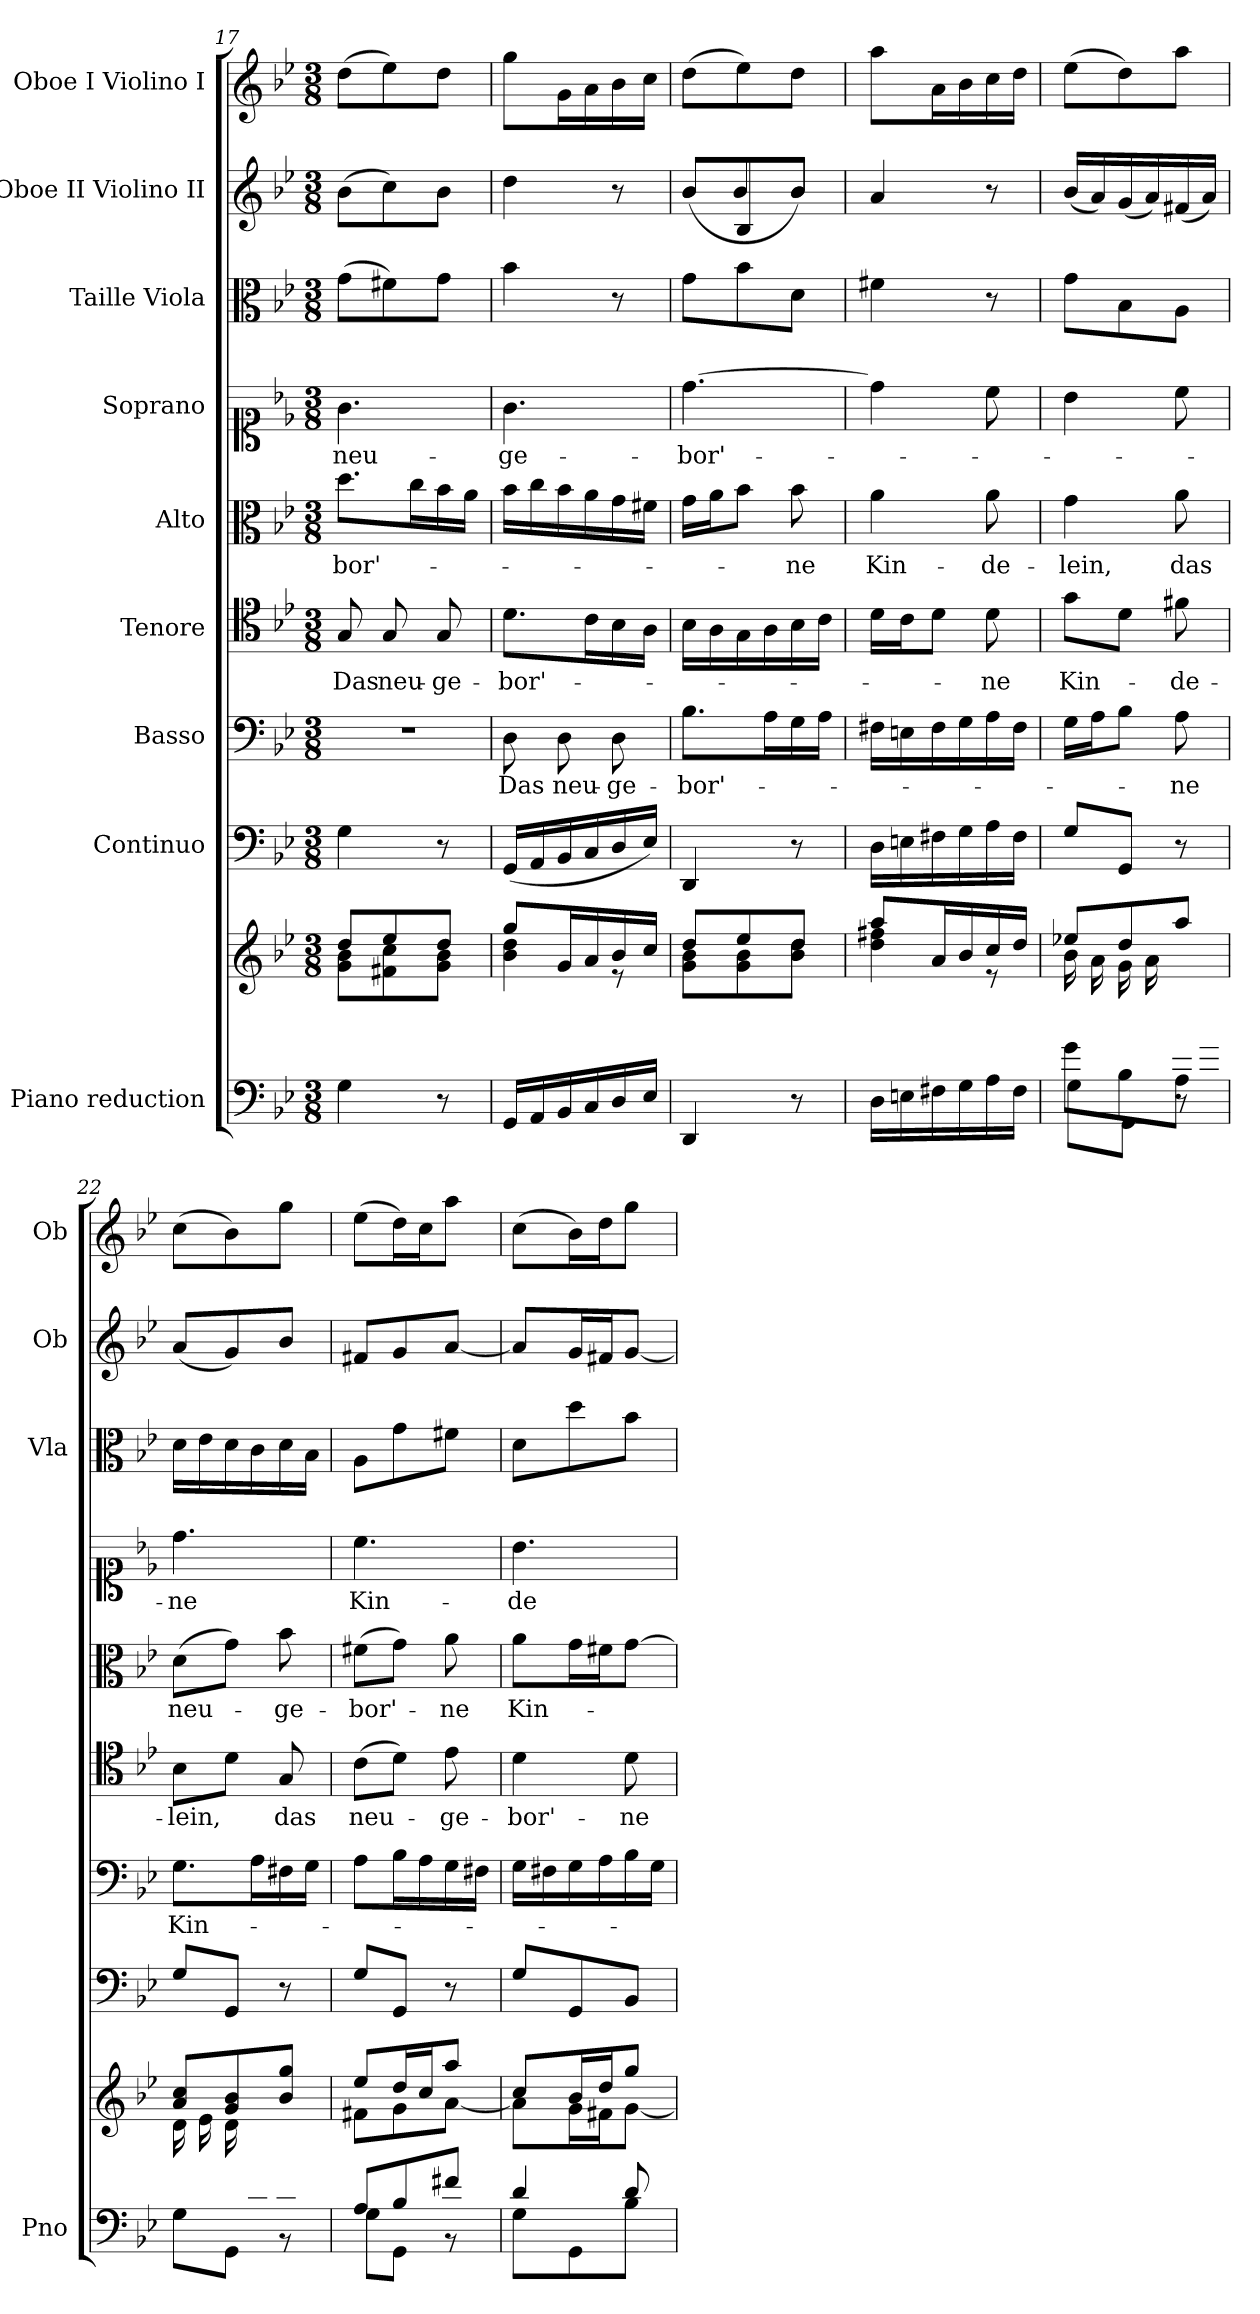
**kern	**kern	**kern	**kern	**text	**kern	**text	**kern	**text	**kern	**text	**kern	**kern	**kern
*part9	*part9	*part8	*part7	*part7	*part6	*part6	*part5	*part5	*part4	*part4	*part3	*part2	*part1
*staff10	*staff9	*staff8	*staff7	*staff7	*staff6	*staff6	*staff5	*staff5	*staff4	*staff4	*staff3	*staff2	*staff1
*I"Piano reduction	*	*I"Continuo	*I"Basso	*	*I"Tenore	*	*I"Alto	*	*I"Soprano	*	*I"Taille Viola	*I"Oboe II Violino II	*I"Oboe I Violino I
*I'Pno	*	*	*	*	*	*	*	*	*	*	*I'Vla	*I'Ob	*I'Ob
!!LO:PB:g=z
*clefF4	*clefG2	*clefF4	*clefF4	*	*clefC4	*	*clefC3	*	*clefC1	*	*clefC3	*clefG2	*clefG2
*k[b-e-]	*k[b-e-]	*k[b-e-]	*k[b-e-]	*	*k[b-e-]	*	*k[b-e-]	*	*k[b-e-]	*	*k[b-e-]	*k[b-e-]	*k[b-e-]
*M3/8	*M3/8	*M3/8	*M3/8	*	*M3/8	*	*M3/8	*	*M3/8	*	*M3/8	*M3/8	*M3/8
=17	=17	=17	=17	=17	=17	=17	=17	=17	=17	=17	=17	=17	=17
*	*^	*	*	*	*	*	*	*	*	*	*	*	*
!	!	!	!	!	!	!	!LO:LY:b	!	!LO:LY:b	!	!LO:LY:b	!	!	!
4G\	8dd/L	8g\ 8b-\L	4G\	4.r	.	8G/	Das	8.dd\L	-bor'-	4.g\	neu-	(8g\L	(8b-\L	(8dd\L
!	!	!	!	!	!	!	!LO:LY:b	!	!	!	!	!	!	!
.	8ee-/	8f#X\ 8cc\	.	.	.	8G/	neu-	.	.	.	.	8f#X\)	8cc\)	8ee-\)
.	.	.	.	.	.	.	.	16cc\L	.	.	.	.	.	.
!	!	!	!	!	!	!	!LO:LY:b	!	!	!	!	!	!	!
8r	8dd/J	8g\ 8b-\J	8r	.	.	8G/	-ge-	16b-\	.	.	.	8g\J	8b-\J	8dd\J
.	.	.	.	.	.	.	.	16a\JJ	.	.	.	.	.	.
=18	=18	=18	=18	=18	=18	=18	=18	=18	=18	=18	=18	=18	=18	=18
!	!	!	!	!	!LO:LY:b	!	!LO:LY:b	!	!	!	!LO:LY:b	!	!	!
16GG/LL	8gg/L	4b-\ 4dd\	(16GG/LL	8D\	Das	8.d\L	-bor'-	16b-\LL	.	4.g\	-ge-	4b-\	4dd\	8gg\L
16AA/	.	.	16AA/	.	.	.	.	16cc\	.	.	.	.	.	.
!	!	!	!	!	!LO:LY:b	!	!	!	!	!	!	!	!	!
16BB-/	16g/L	.	16BB-/	8D\	neu-	.	.	16b-\	.	.	.	.	.	16g\L
16C/	16a/	.	16C/	.	.	16c\L	.	16a\	.	.	.	.	.	16a\
!	!	!	!	!	!LO:LY:b	!	!	!	!	!	!	!	!	!
16D/	16b-/	8r	16D/	8D\	-ge-	16B-\	.	16g\	.	.	.	8r	8r	16b-\
16E-/JJ	16cc/JJ	.	16E-/JJ)	.	.	16A\JJ	.	16f#X\JJ	.	.	.	.	.	16cc\JJ
=19	=19	=19	=19	=19	=19	=19	=19	=19	=19	=19	=19	=19	=19	=19
!	!	!	!	!	!	!	!	!	!	!	!	!	!LO:TX:a:t=Ob.	!
!	!	!	!	!	!LO:LY:b	!	!	!	!	!	!LO:LY:b	!	!	!
*	*	*	*	*	*	*	*	*	*	*	*	*	*^	*
4DD/	8dd/L	8g\ 8b-\L	4DD/	8.B-\L	-bor'-	16B-\LL	.	16g\LL	.	[4.dd\	-bor'-	8g\L	8b-/L	(<8b-!/L	(8dd\L
.	.	.	.	.	.	16A\	.	16a\J	.	.	.	.	.	.	.
.	8ee-/	8g\ 8b-\	.	.	.	16G\	.	8b-\J	.	.	.	8b-\	8B-/	8b-!/	8ee-\)
.	.	.	.	16A\L	.	16A\	.	.	.	.	.	.	.	.	.
!	!	!	!	!	!	!	!	!	!LO:LY:b	!	!	!	!	!	!
8r	8dd/J	8b-\ 8dd\J	8r	16G\	.	16B-\	.	8b-\	-ne	.	.	8d\J	8b-/J	8b-!/J)	8dd\J
.	.	.	.	16A\JJ	.	16c\JJ	.	.	.	.	.	.	.	.	.
*	*	*	*	*	*	*	*	*	*	*	*	*	*v	*v	*
=20	=20	=20	=20	=20	=20	=20	=20	=20	=20	=20	=20	=20	=20	=20
!	!	!	!	!	!	!	!	!	!LO:LY:b	!	!	!	!	!
16D\LL	8aa/L	4dd\ 4ff#X\	16D\LL	16F#X\LL	.	16d\LL	.	4a\	Kin-	4dd\]	.	4f#X\	4a/	8aa\L
16En\	.	.	16En\	16En\	.	16c\J	.	.	.	.	.	.	.	.
16F#X\	16a/L	.	16F#X\	16F#\	.	8d\J	.	.	.	.	.	.	.	16a\L
16G\	16b-/	.	16G\	16G\	.	.	.	.	.	.	.	.	.	16b-\
!	!	!	!	!	!	!	!LO:LY:b	!	!LO:LY:b	!	!	!	!	!
16A\	16cc/	8r	16A\	16A\	.	8d\	-ne	8a\	-de-	8cc\	.	8r	8r	16cc\
16F#\JJ	16dd/JJ	.	16F#\JJ	16F#\JJ	.	.	.	.	.	.	.	.	.	16dd\JJ
=21	=21	=21	=21	=21	=21	=21	=21	=21	=21	=21	=21	=21	=21	=21
*^	*	*	*	*	*	*	*	*	*	*	*	*	*	*
*	*^	*	*	*	*	*	*	*	*	*	*	*	*	*	*
!	!	!	!	!	!	!	!	!	!LO:LY:b	!	!LO:LY:b	!	!	!	!	!
4ryy	8g\L	8G\L	8ee-X/L	16b-\LL	8G/L	16G\LL	.	8g\L	Kin-	4g\	-lein,	4b-\	.	8g\L	(16b-/LL	(8ee-\L
.	.	.	.	16a\	.	16A\J	.	.	.	.	.	.	.	.	16a/)	.
.	8B-\	8GG\J	8dd/	16g\	8GG/J	8B-\J	.	8d\J	.	.	.	.	.	8B-\	(16g/	8dd\)
.	.	.	.	16a\	.	.	.	.	.	.	.	.	.	.	16a/)	.
!	!	!	!	!	!	!	!LO:LY:b	!	!LO:LY:b	!	!LO:LY:b	!	!	!	!	!
16f#X/	8A\J	8r	8aa/J	8ryy	8r	8A\	-ne	8f#X\	-de-	8a\	das	8cc\	.	8A\J	(16f#X/	8aa\J
16a/JJ	.	.	.	.	.	.	.	.	.	.	.	.	.	.	16a/JJ)	.
*	*v	*v	*	*	*	*	*	*	*	*	*	*	*	*	*	*
=22	=22	=22	=22	=22	=22	=22	=22	=22	=22	=22	=22	=22	=22	=22	=22
!	!	!	!	!	!	!LO:LY:b	!	!LO:LY:b	!	!LO:LY:b	!	!LO:LY:b	!	!	!
8.ryy	8G\L	8a/ 8cc/L	16d\LL	8G/L	8.G\L	Kin-	8B-\L	-lein,	(8d\L	neu-	4.dd\	-ne	16d\LL	(8a/L	(8cc\L
.	.	.	16e-\	.	.	.	.	.	.	.	.	.	16e-\	.	.
.	8GG\J	8g/ 8b-/	16d\	8GG/J	.	.	8d\J	.	8g\J)	.	.	.	16d\	8g/)	8b-\)
16c/	.	.	8.ryy	.	16A\L	.	.	.	.	.	.	.	16c\	.	.
!	!	!	!	!	!	!	!	!LO:LY:b	!	!LO:LY:b	!	!	!	!	!
16d/	8r	8b-/ 8gg/J	.	8r	16F#X\	.	8G/	das	8b-\	-ge-	.	.	16d\	8b-/J	8gg\J
16B-/JJ	.	.	.	.	16G\JJ	.	.	.	.	.	.	.	16B-\JJ	.	.
=23	=23	=23	=23	=23	=23	=23	=23	=23	=23	=23	=23	=23	=23	=23	=23
!	!	!	!	!	!	!	!	!LO:LY:b	!	!LO:LY:b	!	!LO:LY:b	!	!	!
8A/L	8G\L	8ee-/L	8f#X\L	8G/L	8A\L	.	(8c\L	neu-	(8f#X\L	-bor'-	4.cc\	Kin-	8A\L	8f#X/L	(8ee-\L
8B-/	8GG\J	16dd/L	8g\	8GG/J	16B-\L	.	8d\J)	.	8g\J)	.	.	.	8g\	8g/	16dd\L)
.	.	16cc/J	.	.	16A\	.	.	.	.	.	.	.	.	.	16cc\J
!	!	!	!	!	!	!	!	!LO:LY:b	!	!LO:LY:b	!	!	!	!	!
8f#X/J	8r	8aa/J	[8a\J	8r	16G\	.	8e-\	-ge-	8a\	-ne	.	.	8f#X\J	[8a/J	8aa\J
.	.	.	.	.	16F#X\JJ	.	.	.	.	.	.	.	.	.	.
=24	=24	=24	=24	=24	=24	=24	=24	=24	=24	=24	=24	=24	=24	=24	=24
!	!	!	!	!	!	!	!	!LO:LY:b	!	!LO:LY:b	!	!LO:LY:b	!	!	!
4d/	8G\L	8cc/L	8a\L]	8G/L	16G\LL	.	4d\	-bor'-	8a\L	Kin-	4.b-\	-de-	8d\L	8a/L]	(8cc\L
.	.	.	.	.	16F#X\	.	.	.	.	.	.	.	.	.	.
.	8GG\	16b-/L	16g\L	8GG/	16G\	.	.	.	16g\L	.	.	.	8dd\	16g/L	16b-\L)
.	.	16dd/J	16f#X\J	.	16A\	.	.	.	16f#X\J	.	.	.	.	16f#X/J	16dd\J
!	!	!	!	!	!	!	!	!LO:LY:b	!	!	!	!	!	!	!
8d/	8B-\J	8gg/J	[8g\J	8BB-/J	16B-\	.	8d\	-ne	[8g\J	.	.	.	8b-\J	[8g/J	8gg\J
.	.	.	.	.	16G\JJ	.	.	.	.	.	.	.	.	.	.
*v	*v	*	*	*	*	*	*	*	*	*	*	*	*	*	*
*	*v	*v	*	*	*	*	*	*	*	*	*	*	*	*
=	=	=	=	=	=	=	=	=	=	=	=	=	=
*-	*-	*-	*-	*-	*-	*-	*-	*-	*-	*-	*-	*-	*-
